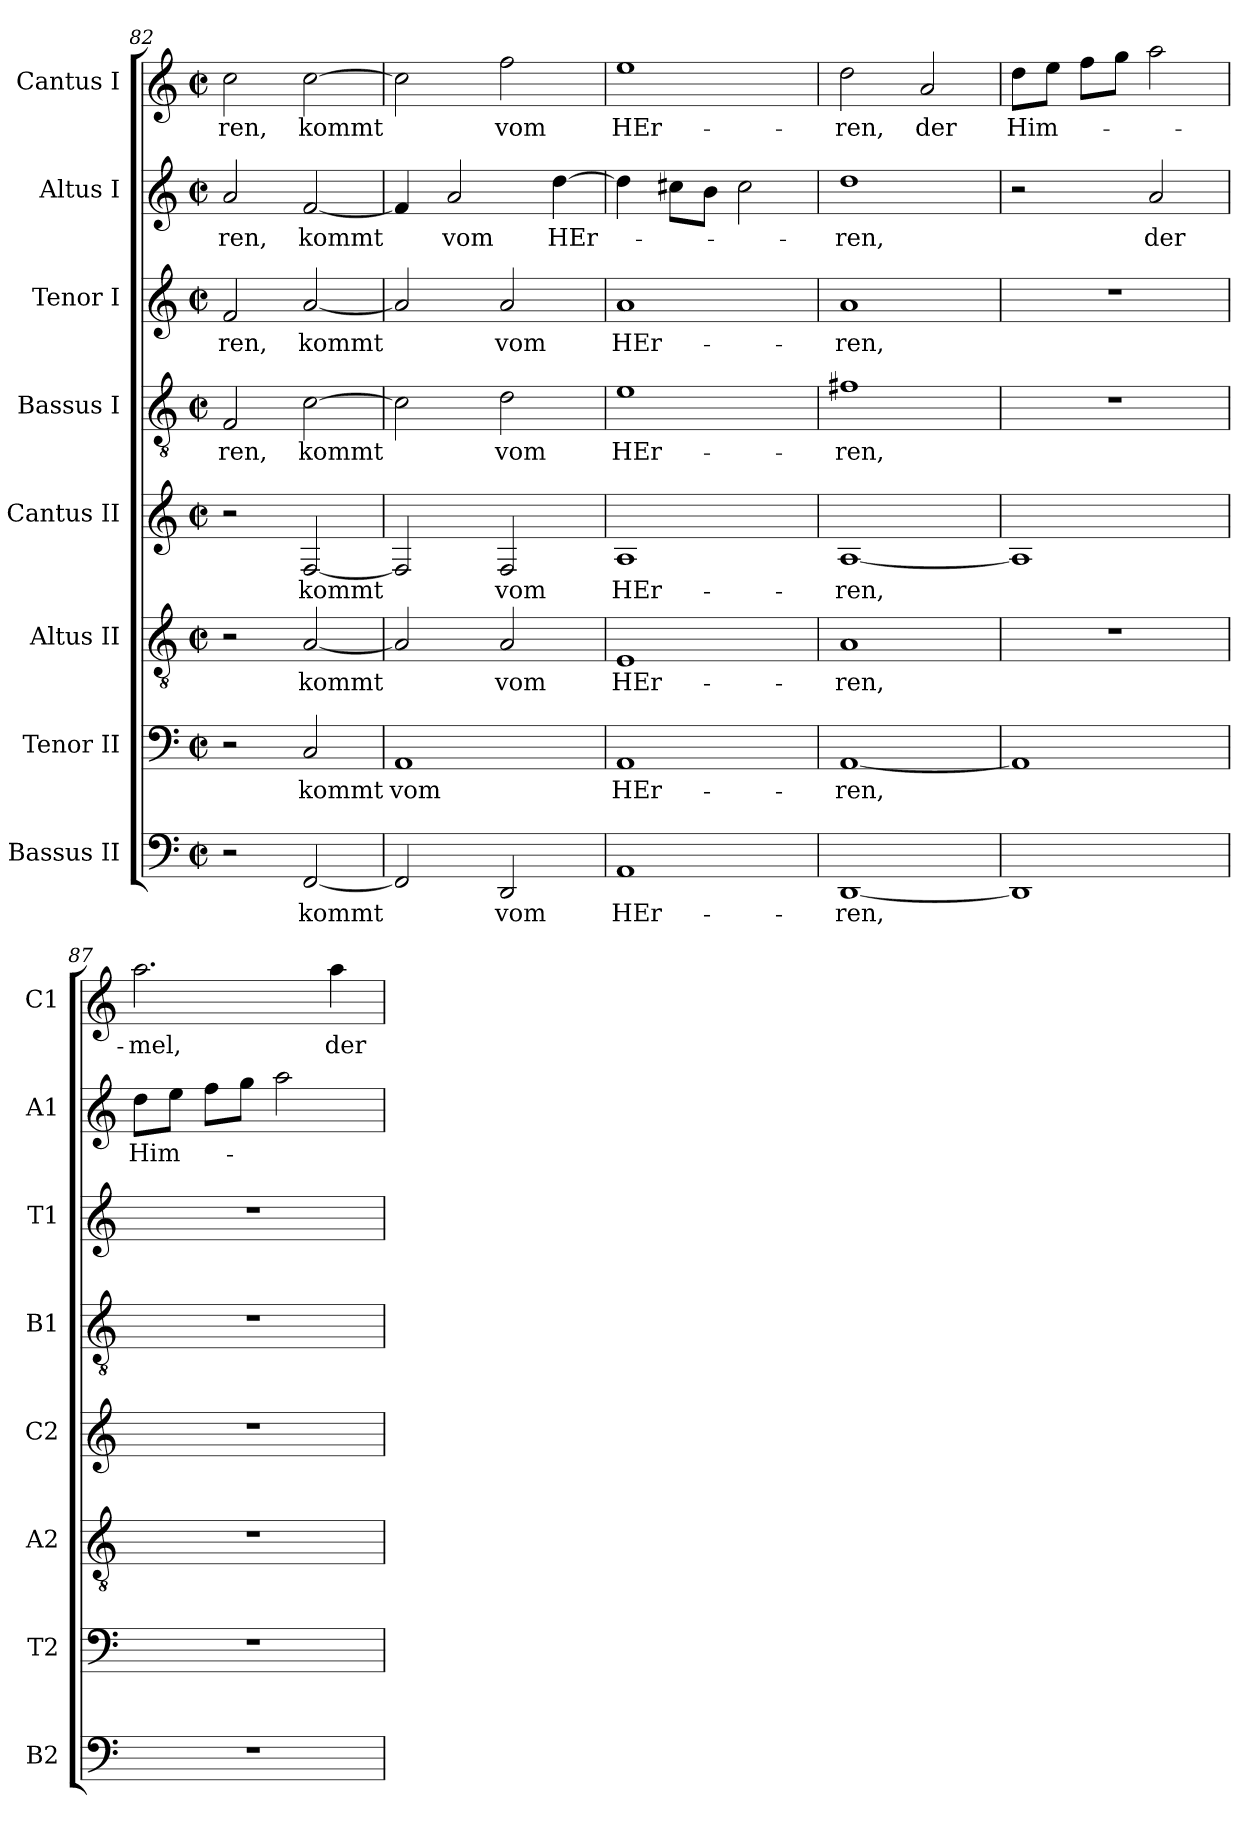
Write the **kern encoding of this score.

**kern	**text	**kern	**text	**kern	**text	**kern	**text	**kern	**text	**kern	**text	**kern	**text	**kern	**text
*part8	*part8	*part7	*part7	*part6	*part6	*part5	*part5	*part4	*part4	*part3	*part3	*part2	*part2	*part1	*part1
*staff8	*staff8	*staff7	*staff7	*staff6	*staff6	*staff5	*staff5	*staff4	*staff4	*staff3	*staff3	*staff2	*staff2	*staff1	*staff1
*I"Bassus II	*	*I"Tenor II	*	*I"Altus II	*	*I"Cantus II	*	*I"Bassus I	*	*I"Tenor I	*	*I"Altus I	*	*I"Cantus I	*
*I'B2	*	*I'T2	*	*I'A2	*	*I'C2	*	*I'B1	*	*I'T1	*	*I'A1	*	*I'C1	*
*clefF4	*	*clefF4	*	*clefGv2	*	*clefG2	*	*clefGv2	*	*clefG2	*	*clefG2	*	*clefG2	*
*k[]	*	*k[]	*	*k[]	*	*k[]	*	*k[]	*	*k[]	*	*k[]	*	*k[]	*
*C:	*	*C:	*	*C:	*	*C:	*	*C:	*	*C:	*	*C:	*	*C:	*
*M2/2	*	*M2/2	*	*M2/2	*	*M2/2	*	*M2/2	*	*M2/2	*	*M2/2	*	*M2/2	*
*met(c|)	*	*met(c|)	*	*met(c|)	*	*met(c|)	*	*met(c|)	*	*met(c|)	*	*met(c|)	*	*met(c|)	*
=82	=82	=82	=82	=82	=82	=82	=82	=82	=82	=82	=82	=82	=82	=82	=82
!	!	!	!	!	!	!	!	!	!LO:LY:b	!	!	!	!	!	!
!	!	!	!	!	!	!	!	!	!	!	!LO:LY:b	!	!	!	!
!	!	!	!	!	!	!	!	!	!	!	!	!	!LO:LY:b	!	!
!	!	!	!	!	!	!	!	!	!	!	!	!	!	!	!LO:LY:b
2r	.	2r	.	2r	.	2r	.	2F/	-ren,	2f/	-ren,	2a/	-ren,	2cc\	-ren,
!	!LO:LY:b	!	!	!	!	!	!	!	!	!	!	!	!	!	!
!	!	!	!LO:LY:b	!	!	!	!	!	!	!	!	!	!	!	!
!	!	!	!	!	!LO:LY:b	!	!	!	!	!	!	!	!	!	!
!	!	!	!	!	!	!	!LO:LY:b	!	!	!	!	!	!	!	!
!	!	!	!	!	!	!	!	!	!LO:LY:b	!	!	!	!	!	!
!	!	!	!	!	!	!	!	!	!	!	!LO:LY:b	!	!	!	!
!	!	!	!	!	!	!	!	!	!	!	!	!	!LO:LY:b	!	!
!	!	!	!	!	!	!	!	!	!	!	!	!	!	!	!LO:LY:b
[2FF/	kommt	2C/	kommt	[2A/	kommt	[2F/	kommt	[2c\	kommt	[2a/	kommt	[2f/	kommt	[2cc\	kommt
=83	=83	=83	=83	=83	=83	=83	=83	=83	=83	=83	=83	=83	=83	=83	=83
!	!	!	!LO:LY:b	!	!	!	!	!	!	!	!	!	!	!	!
2FF/]	.	1AA	vom	2A/]	.	2F/]	.	2c\]	.	2a/]	.	4f/]	.	2cc\]	.
!	!	!	!	!	!	!	!	!	!	!	!	!	!LO:LY:b	!	!
.	.	.	.	.	.	.	.	.	.	.	.	2a/	vom	.	.
!	!LO:LY:b	!	!	!	!	!	!	!	!	!	!	!	!	!	!
!	!	!	!	!	!LO:LY:b	!	!	!	!	!	!	!	!	!	!
!	!	!	!	!	!	!	!LO:LY:b	!	!	!	!	!	!	!	!
!	!	!	!	!	!	!	!	!	!LO:LY:b	!	!	!	!	!	!
!	!	!	!	!	!	!	!	!	!	!	!LO:LY:b	!	!	!	!
!	!	!	!	!	!	!	!	!	!	!	!	!	!	!	!LO:LY:b
2DD/	vom	.	.	2A/	vom	2F/	vom	2d\	vom	2a/	vom	.	.	2ff\	vom
!	!	!	!	!	!	!	!	!	!	!	!	!	!LO:LY:b	!	!
.	.	.	.	.	.	.	.	.	.	.	.	[4dd\	HEr-	.	.
=84	=84	=84	=84	=84	=84	=84	=84	=84	=84	=84	=84	=84	=84	=84	=84
!	!LO:LY:b	!	!	!	!	!	!	!	!	!	!	!	!	!	!
!	!	!	!LO:LY:b	!	!	!	!	!	!	!	!	!	!	!	!
!	!	!	!	!	!LO:LY:b	!	!	!	!	!	!	!	!	!	!
!	!	!	!	!	!	!	!LO:LY:b	!	!	!	!	!	!	!	!
!	!	!	!	!	!	!	!	!	!LO:LY:b	!	!	!	!	!	!
!	!	!	!	!	!	!	!	!	!	!	!LO:LY:b	!	!	!	!
!	!	!	!	!	!	!	!	!	!	!	!	!	!	!	!LO:LY:b
1AA	HEr-	1AA	HEr-	1E	HEr-	1A	HEr-	1e	HEr-	1a	HEr-	4dd\]	.	1ee	HEr-
.	.	.	.	.	.	.	.	.	.	.	.	8cc#X\L	.	.	.
.	.	.	.	.	.	.	.	.	.	.	.	8b\J	.	.	.
.	.	.	.	.	.	.	.	.	.	.	.	2cc#\	.	.	.
=85	=85	=85	=85	=85	=85	=85	=85	=85	=85	=85	=85	=85	=85	=85	=85
!	!LO:LY:b	!	!	!	!	!	!	!	!	!	!	!	!	!	!
!	!	!	!LO:LY:b	!	!	!	!	!	!	!	!	!	!	!	!
!	!	!	!	!	!LO:LY:b	!	!	!	!	!	!	!	!	!	!
!	!	!	!	!	!	!	!LO:LY:b	!	!	!	!	!	!	!	!
!	!	!	!	!	!	!	!	!	!LO:LY:b	!	!	!	!	!	!
!	!	!	!	!	!	!	!	!	!	!	!LO:LY:b	!	!	!	!
!	!	!	!	!	!	!	!	!	!	!	!	!	!LO:LY:b	!	!
!	!	!	!	!	!	!	!	!	!	!	!	!	!	!	!LO:LY:b
[1DD	-ren,	[1AA	-ren,	1A	-ren,	[1A	-ren,	1f#X	-ren,	1a	-ren,	1dd	-ren,	2dd\	-ren,
!	!	!	!	!	!	!	!	!	!	!	!	!	!	!	!LO:LY:b
.	.	.	.	.	.	.	.	.	.	.	.	.	.	2a/	der
=86	=86	=86	=86	=86	=86	=86	=86	=86	=86	=86	=86	=86	=86	=86	=86
!	!	!	!	!	!	!	!	!	!	!	!	!	!	!	!LO:LY:b
1DD]	.	1AA]	.	1r	.	1A]	.	1r	.	1r	.	2r	.	8dd\L	Him-
.	.	.	.	.	.	.	.	.	.	.	.	.	.	8ee\J	.
.	.	.	.	.	.	.	.	.	.	.	.	.	.	8ff\L	.
.	.	.	.	.	.	.	.	.	.	.	.	.	.	8gg\J	.
!	!	!	!	!	!	!	!	!	!	!	!	!	!LO:LY:b	!	!
.	.	.	.	.	.	.	.	.	.	.	.	2a/	der	2aa\	.
=87	=87	=87	=87	=87	=87	=87	=87	=87	=87	=87	=87	=87	=87	=87	=87
!	!	!	!	!	!	!	!	!	!	!	!	!	!LO:LY:b	!	!
!	!	!	!	!	!	!	!	!	!	!	!	!	!	!	!LO:LY:b
1r	.	1r	.	1r	.	1r	.	1r	.	1r	.	8dd\L	Him-	2.aa\	-mel,
.	.	.	.	.	.	.	.	.	.	.	.	8ee\J	.	.	.
.	.	.	.	.	.	.	.	.	.	.	.	8ff\L	.	.	.
.	.	.	.	.	.	.	.	.	.	.	.	8gg\J	.	.	.
.	.	.	.	.	.	.	.	.	.	.	.	2aa\	.	.	.
!	!	!	!	!	!	!	!	!	!	!	!	!	!	!	!LO:LY:b
.	.	.	.	.	.	.	.	.	.	.	.	.	.	4aa\	der
=	=	=	=	=	=	=	=	=	=	=	=	=	=	=	=
*-	*-	*-	*-	*-	*-	*-	*-	*-	*-	*-	*-	*-	*-	*-	*-
